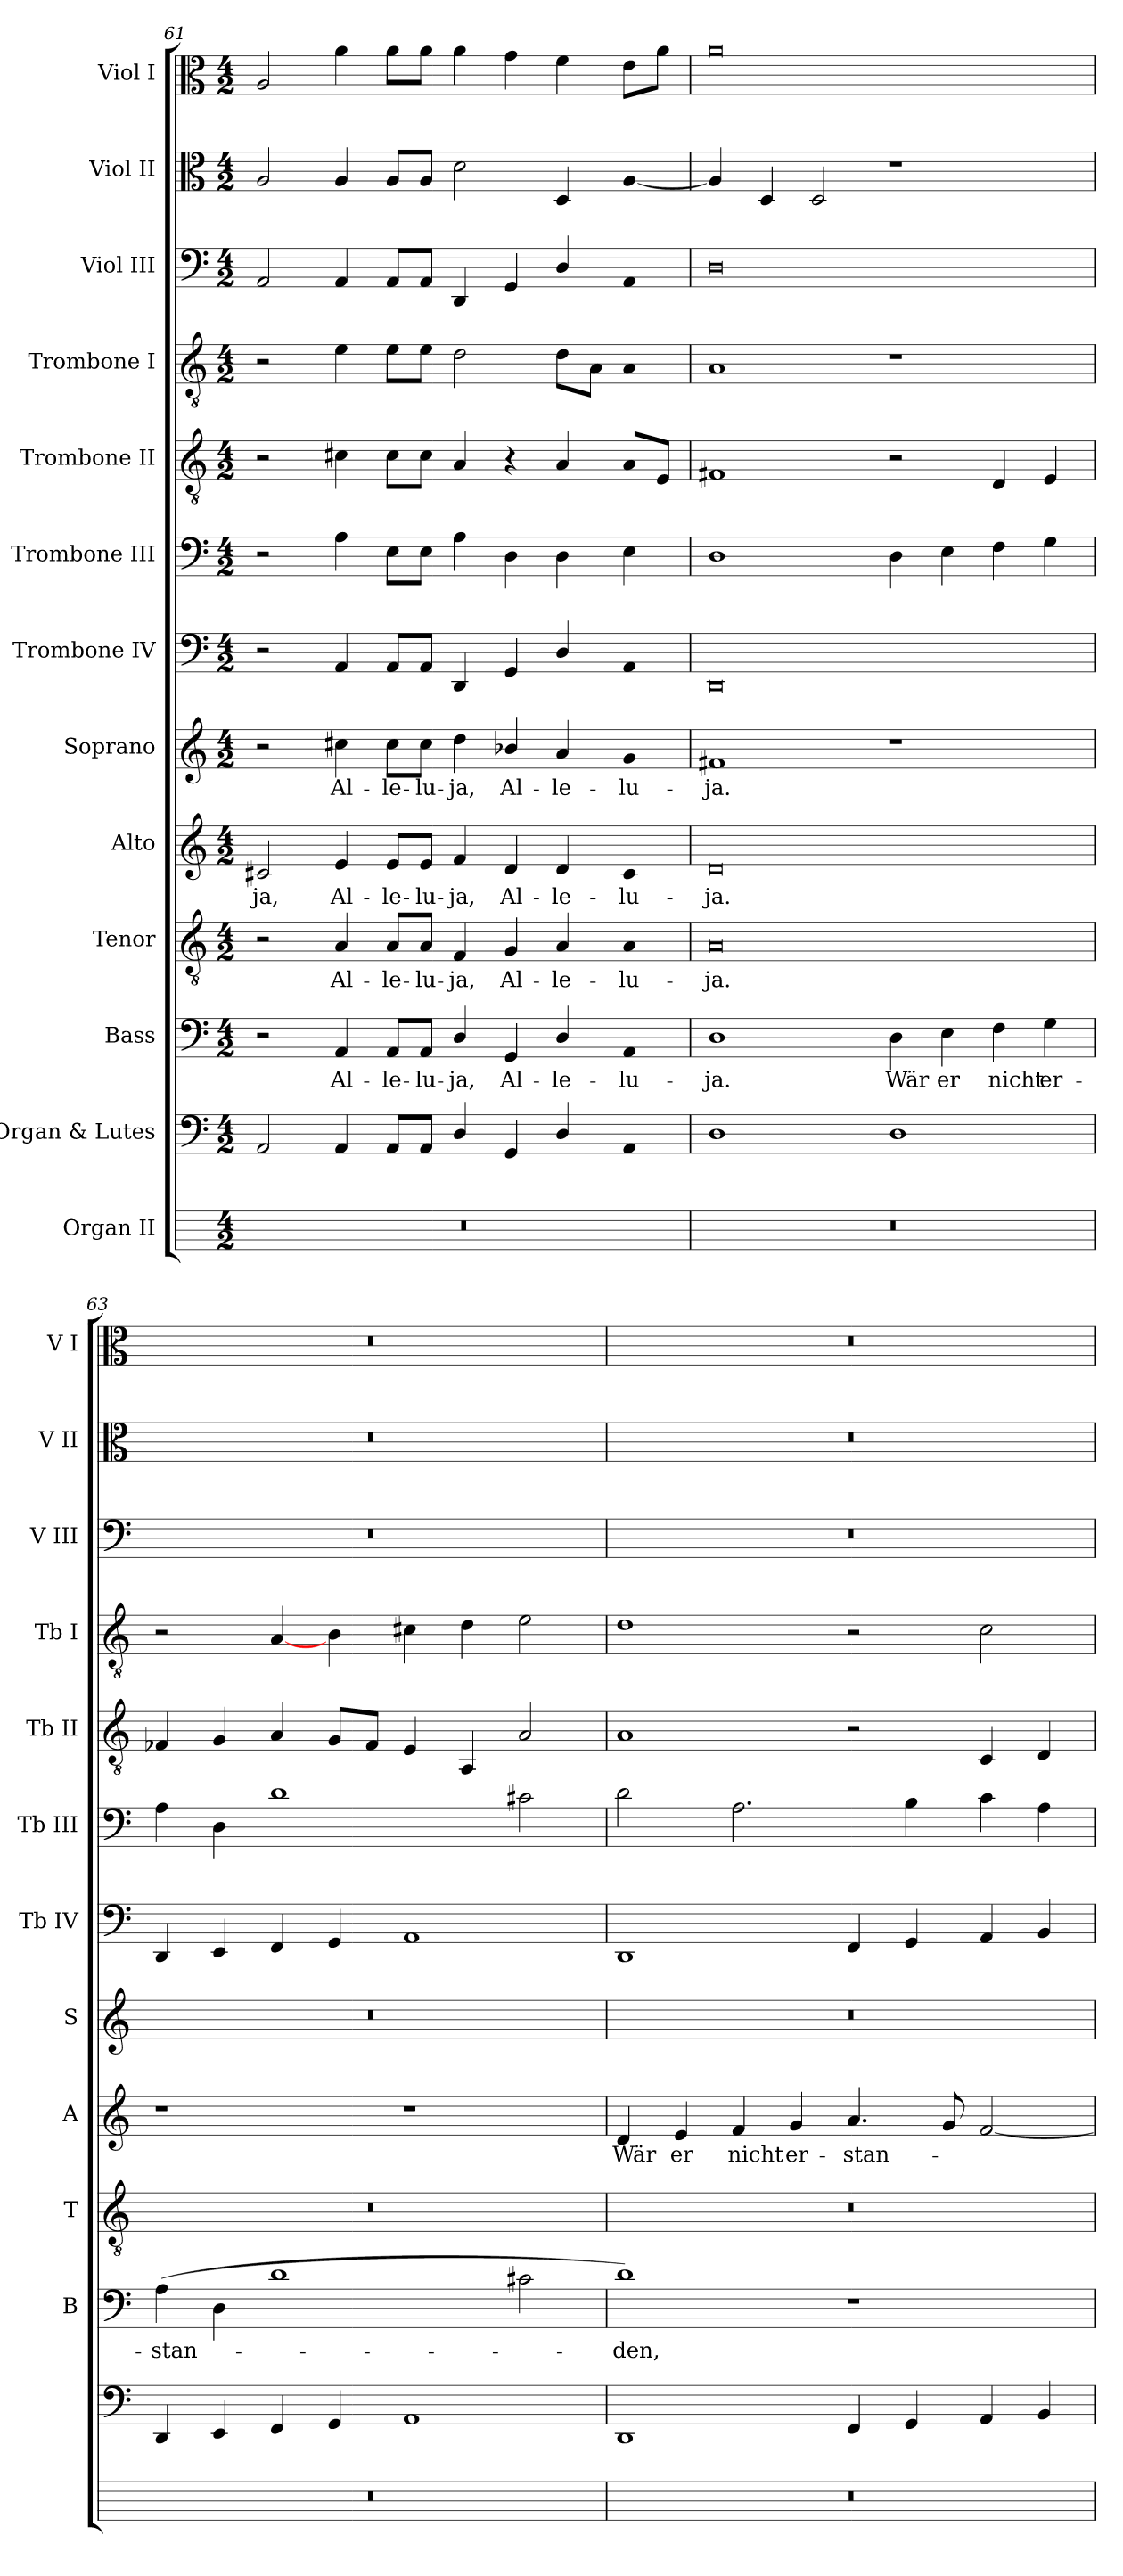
**kern	**kern	**kern	**text	**kern	**text	**kern	**text	**kern	**text	**kern	**kern	**kern	**kern	**kern	**kern	**kern
*part13	*part12	*part11	*part11	*part10	*part10	*part9	*part9	*part8	*part8	*part7	*part6	*part5	*part4	*part3	*part2	*part1
*staff13	*staff12	*staff11	*staff11	*staff10	*staff10	*staff9	*staff9	*staff8	*staff8	*staff7	*staff6	*staff5	*staff4	*staff3	*staff2	*staff1
*I"Organ II	*I"Organ & Lutes	*I"Bass	*	*I"Tenor	*	*I"Alto	*	*I"Soprano	*	*I"Trombone IV	*I"Trombone III	*I"Trombone II	*I"Trombone I	*I"Viol III	*I"Viol II	*I"Viol I
*	*	*I'B	*	*I'T	*	*I'A	*	*I'S	*	*I'Tb IV	*I'Tb III	*I'Tb II	*I'Tb I	*I'V III	*I'V II	*I'V I
!!LO:LB:g=z
*	*clefF4	*clefF4	*	*clefGv2	*	*clefG2	*	*clefG2	*	*clefF4	*clefF4	*clefGv2	*clefGv2	*clefF4	*clefC3	*clefC3
*	*k[]	*k[]	*	*k[]	*	*k[]	*	*k[]	*	*k[]	*k[]	*k[]	*k[]	*k[]	*k[]	*k[]
*	*C:	*C:	*	*C:	*	*C:	*	*C:	*	*C:	*C:	*C:	*C:	*C:	*C:	*C:
*M4/2	*M4/2	*M4/2	*	*M4/2	*	*M4/2	*	*M4/2	*	*M4/2	*M4/2	*M4/2	*M4/2	*M4/2	*M4/2	*M4/2
=61	=61	=61	=61	=61	=61	=61	=61	=61	=61	=61	=61	=61	=61	=61	=61	=61
!	!	!	!	!	!	!	!LO:LY:b	!	!	!	!	!	!	!	!	!
0r	2AA	2r	.	2r	.	2c#X	-ja,	2r	.	2r	2r	2r	2r	2AA	2A	2A
!	!	!	!LO:LY:b	!	!LO:LY:b	!	!LO:LY:b	!	!LO:LY:b	!	!	!	!	!	!	!
.	4AA	4AA	Al-	4A	Al-	4e	Al-	4cc#X	Al-	4AA	4A	4c#X	4e	4AA	4A	4a
!	!	!	!LO:LY:b	!	!LO:LY:b	!	!LO:LY:b	!	!LO:LY:b	!	!	!	!	!	!	!
.	8AAL	8AA/L	-le-	8A/L	-le-	8e/L	-le-	8cc#\L	-le-	8AAL	8EL	8c#L	8eL	8AAL	8AL	8aL
!	!	!	!LO:LY:b	!	!LO:LY:b	!	!LO:LY:b	!	!LO:LY:b	!	!	!	!	!	!	!
.	8AAJ	8AA/J	-lu-	8A/J	-lu-	8e/J	-lu-	8cc#\J	-lu-	8AAJ	8EJ	8c#J	8eJ	8AAJ	8AJ	8aJ
!	!	!	!LO:LY:b	!	!LO:LY:b	!	!LO:LY:b	!	!LO:LY:b	!	!	!	!	!	!	!
.	4D/	4D/	-ja,	4F	-ja,	4f	-ja,	4dd	-ja,	4DD	4A	4A	2d	4DD	2d	4a
!	!	!	!LO:LY:b	!	!LO:LY:b	!	!LO:LY:b	!	!LO:LY:b	!	!	!	!	!	!	!
.	4GG	4GG	Al-	4G	Al-	4d	Al-	4b-X/	Al-	4GG	4D	4r	.	4GG	.	4g
!	!	!	!LO:LY:b	!	!LO:LY:b	!	!LO:LY:b	!	!LO:LY:b	!	!	!	!	!	!	!
.	4D/	4D/	-le-	4A	-le-	4d	-le-	4a	-le-	4D/	4D	4A	8dL	4D/	4D	4f
.	.	.	.	.	.	.	.	.	.	.	.	.	8AJ	.	.	.
!	!	!	!LO:LY:b	!	!LO:LY:b	!	!LO:LY:b	!	!LO:LY:b	!	!	!	!	!	!	!
.	4AA	4AA	-lu-	4A	-lu-	4c#	-lu-	4g	-lu-	4AA	4E	8AL	4A	4AA	[4A	8eL
.	.	.	.	.	.	.	.	.	.	.	.	8EJ	.	.	.	8aJ
=62	=62	=62	=62	=62	=62	=62	=62	=62	=62	=62	=62	=62	=62	=62	=62	=62
!	!	!	!LO:LY:b	!	!LO:LY:b	!	!LO:LY:b	!	!LO:LY:b	!	!	!	!	!	!	!
0r	1D	1D	-ja.	0A	-ja.	0d	-ja.	1f#X	-ja.	0DD	1D	1F#X	1A	0D	4A]	0a
.	.	.	.	.	.	.	.	.	.	.	.	.	.	.	4D	.
.	.	.	.	.	.	.	.	.	.	.	.	.	.	.	2D	.
!	!	!	!LO:LY:b	!	!	!	!	!	!	!	!	!	!	!	!	!
.	1D	4D	Wär	.	.	.	.	1r	.	.	4D	2r	1r	.	1r	.
!	!	!	!LO:LY:b	!	!	!	!	!	!	!	!	!	!	!	!	!
.	.	4E	er	.	.	.	.	.	.	.	4E	.	.	.	.	.
!	!	!	!LO:LY:b	!	!	!	!	!	!	!	!	!	!	!	!	!
.	.	4F	nicht	.	.	.	.	.	.	.	4F	4D	.	.	.	.
!	!	!	!LO:LY:b	!	!	!	!	!	!	!	!	!	!	!	!	!
.	.	4G	er-	.	.	.	.	.	.	.	4G	4E	.	.	.	.
=63	=63	=63	=63	=63	=63	=63	=63	=63	=63	=63	=63	=63	=63	=63	=63	=63
!	!	!	!LO:LY:b	!	!	!	!	!	!	!	!	!	!	!	!	!
0r	4DD	(>4A	-stan-	0r	.	1r	.	0r	.	4DD	4A	4F-X	2r	0r	0r	0r
.	4EE	4D	.	.	.	.	.	.	.	4EE	4D	4G	.	.	.	.
.	4FF	1d	.	.	.	.	.	.	.	4FF	1d	4A	[4A	.	.	.
.	4GG	.	.	.	.	.	.	.	.	4GG	.	8GL	4B	.	.	.
.	.	.	.	.	.	.	.	.	.	.	.	8F-J	.	.	.	.
.	1AA	.	.	.	.	1r	.	.	.	1AA	.	4E	4c#X	.	.	.
.	.	.	.	.	.	.	.	.	.	.	.	4AA	4d	.	.	.
.	.	2c#X	.	.	.	.	.	.	.	.	2c#X	2A	2e	.	.	.
=64	=64	=64	=64	=64	=64	=64	=64	=64	=64	=64	=64	=64	=64	=64	=64	=64
!	!	!	!LO:LY:b	!	!	!	!LO:LY:b	!	!	!	!	!	!	!	!	!
0r	1DD	1d)	den,	0r	.	4d	Wär	0r	.	1DD	2d	1A	1d	0r	0r	0r
!	!	!	!	!	!	!	!LO:LY:b	!	!	!	!	!	!	!	!	!
.	.	.	.	.	.	4e	er	.	.	.	.	.	.	.	.	.
!	!	!	!	!	!	!	!LO:LY:b	!	!	!	!	!	!	!	!	!
.	.	.	.	.	.	4f	nicht	.	.	.	2.A	.	.	.	.	.
!	!	!	!	!	!	!	!LO:LY:b	!	!	!	!	!	!	!	!	!
.	.	.	.	.	.	4g	er-	.	.	.	.	.	.	.	.	.
!	!	!	!	!	!	!	!LO:LY:b	!	!	!	!	!	!	!	!	!
.	4FF	1r	.	.	.	4.a	-stan-	.	.	4FF	.	2r	2r	.	.	.
.	4GG	.	.	.	.	.	.	.	.	4GG	4B	.	.	.	.	.
.	.	.	.	.	.	8g	.	.	.	.	.	.	.	.	.	.
.	4AA	.	.	.	.	[2f	.	.	.	4AA	4c	4C	2c	.	.	.
.	4BB	.	.	.	.	.	.	.	.	4BB	4A	4D	.	.	.	.
=	=	=	=	=	=	=	=	=	=	=	=	=	=	=	=	=
*-	*-	*-	*-	*-	*-	*-	*-	*-	*-	*-	*-	*-	*-	*-	*-	*-
